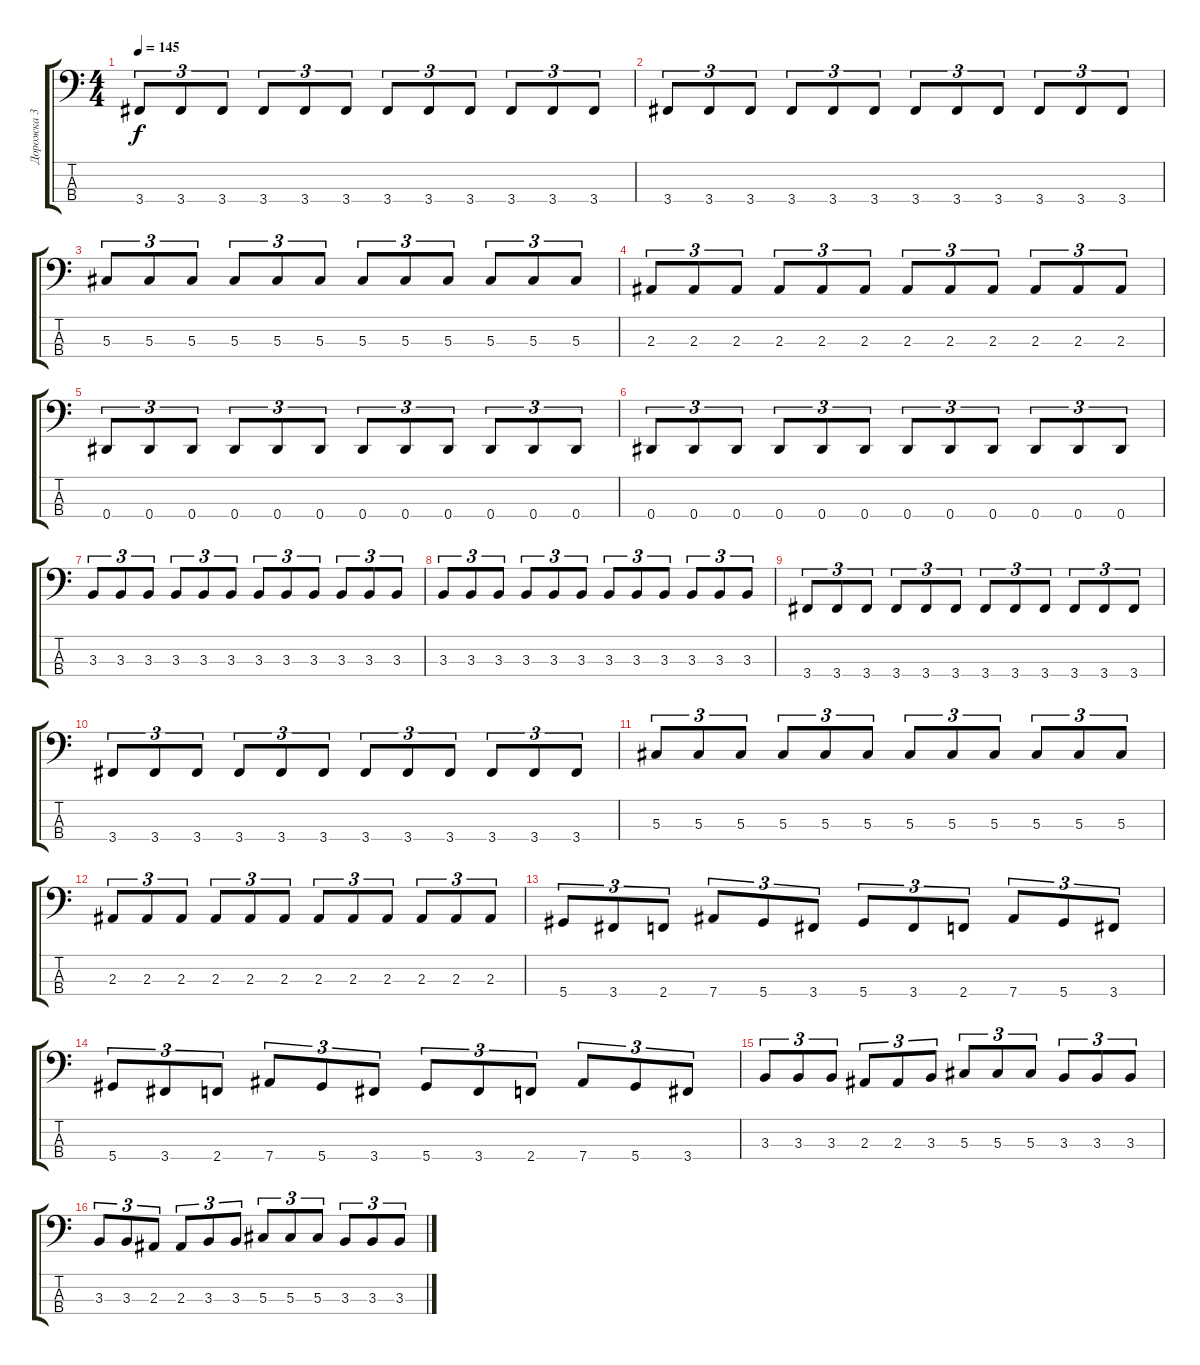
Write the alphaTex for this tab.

\track ("Дорожка 3" "Дорожка 3") {instrument electricbassfinger}
\staff {score tabs}
\tuning (Gb2 Db2 Ab1 Eb1) {hide}
\ts (4 4)
\tempo 145
\clef f4
\ks c
3.4.8{tu (3 2) dy f} 3.4.8{tu (3 2)} 3.4.8{tu (3 2)} 3.4.8{tu (3 2)} 3.4.8{tu (3 2)} 3.4.8{tu (3 2)} 3.4.8{tu (3 2)} 3.4.8{tu (3 2)} 3.4.8{tu (3 2)} 3.4.8{tu (3 2)} 3.4.8{tu (3 2)} 3.4.8{tu (3 2)} |
3.4.8{tu (3 2)} 3.4.8{tu (3 2)} 3.4.8{tu (3 2)} 3.4.8{tu (3 2)} 3.4.8{tu (3 2)} 3.4.8{tu (3 2)} 3.4.8{tu (3 2)} 3.4.8{tu (3 2)} 3.4.8{tu (3 2)} 3.4.8{tu (3 2)} 3.4.8{tu (3 2)} 3.4.8{tu (3 2)} |
5.3.8{tu (3 2)} 5.3.8{tu (3 2)} 5.3.8{tu (3 2)} 5.3.8{tu (3 2)} 5.3.8{tu (3 2)} 5.3.8{tu (3 2)} 5.3.8{tu (3 2)} 5.3.8{tu (3 2)} 5.3.8{tu (3 2)} 5.3.8{tu (3 2)} 5.3.8{tu (3 2)} 5.3.8{tu (3 2)} |
2.3.8{tu (3 2)} 2.3.8{tu (3 2)} 2.3.8{tu (3 2)} 2.3.8{tu (3 2)} 2.3.8{tu (3 2)} 2.3.8{tu (3 2)} 2.3.8{tu (3 2)} 2.3.8{tu (3 2)} 2.3.8{tu (3 2)} 2.3.8{tu (3 2)} 2.3.8{tu (3 2)} 2.3.8{tu (3 2)} |
0.4.8{tu (3 2)} 0.4.8{tu (3 2)} 0.4.8{tu (3 2)} 0.4.8{tu (3 2)} 0.4.8{tu (3 2)} 0.4.8{tu (3 2)} 0.4.8{tu (3 2)} 0.4.8{tu (3 2)} 0.4.8{tu (3 2)} 0.4.8{tu (3 2)} 0.4.8{tu (3 2)} 0.4.8{tu (3 2)} |
0.4.8{tu (3 2)} 0.4.8{tu (3 2)} 0.4.8{tu (3 2)} 0.4.8{tu (3 2)} 0.4.8{tu (3 2)} 0.4.8{tu (3 2)} 0.4.8{tu (3 2)} 0.4.8{tu (3 2)} 0.4.8{tu (3 2)} 0.4.8{tu (3 2)} 0.4.8{tu (3 2)} 0.4.8{tu (3 2)} |
3.3.8{tu (3 2)} 3.3.8{tu (3 2)} 3.3.8{tu (3 2)} 3.3.8{tu (3 2)} 3.3.8{tu (3 2)} 3.3.8{tu (3 2)} 3.3.8{tu (3 2)} 3.3.8{tu (3 2)} 3.3.8{tu (3 2)} 3.3.8{tu (3 2)} 3.3.8{tu (3 2)} 3.3.8{tu (3 2)} |
3.3.8{tu (3 2)} 3.3.8{tu (3 2)} 3.3.8{tu (3 2)} 3.3.8{tu (3 2)} 3.3.8{tu (3 2)} 3.3.8{tu (3 2)} 3.3.8{tu (3 2)} 3.3.8{tu (3 2)} 3.3.8{tu (3 2)} 3.3.8{tu (3 2)} 3.3.8{tu (3 2)} 3.3.8{tu (3 2)} |
3.4.8{tu (3 2)} 3.4.8{tu (3 2)} 3.4.8{tu (3 2)} 3.4.8{tu (3 2)} 3.4.8{tu (3 2)} 3.4.8{tu (3 2)} 3.4.8{tu (3 2)} 3.4.8{tu (3 2)} 3.4.8{tu (3 2)} 3.4.8{tu (3 2)} 3.4.8{tu (3 2)} 3.4.8{tu (3 2)} |
3.4.8{tu (3 2)} 3.4.8{tu (3 2)} 3.4.8{tu (3 2)} 3.4.8{tu (3 2)} 3.4.8{tu (3 2)} 3.4.8{tu (3 2)} 3.4.8{tu (3 2)} 3.4.8{tu (3 2)} 3.4.8{tu (3 2)} 3.4.8{tu (3 2)} 3.4.8{tu (3 2)} 3.4.8{tu (3 2)} |
5.3.8{tu (3 2)} 5.3.8{tu (3 2)} 5.3.8{tu (3 2)} 5.3.8{tu (3 2)} 5.3.8{tu (3 2)} 5.3.8{tu (3 2)} 5.3.8{tu (3 2)} 5.3.8{tu (3 2)} 5.3.8{tu (3 2)} 5.3.8{tu (3 2)} 5.3.8{tu (3 2)} 5.3.8{tu (3 2)} |
2.3.8{tu (3 2)} 2.3.8{tu (3 2)} 2.3.8{tu (3 2)} 2.3.8{tu (3 2)} 2.3.8{tu (3 2)} 2.3.8{tu (3 2)} 2.3.8{tu (3 2)} 2.3.8{tu (3 2)} 2.3.8{tu (3 2)} 2.3.8{tu (3 2)} 2.3.8{tu (3 2)} 2.3.8{tu (3 2)} |
5.4.8{tu (3 2)} 3.4.8{tu (3 2)} 2.4.8{tu (3 2)} 7.4.8{tu (3 2)} 5.4.8{tu (3 2)} 3.4.8{tu (3 2)} 5.4.8{tu (3 2)} 3.4.8{tu (3 2)} 2.4.8{tu (3 2)} 7.4.8{tu (3 2)} 5.4.8{tu (3 2)} 3.4.8{tu (3 2)} |
5.4.8{tu (3 2)} 3.4.8{tu (3 2)} 2.4.8{tu (3 2)} 7.4.8{tu (3 2)} 5.4.8{tu (3 2)} 3.4.8{tu (3 2)} 5.4.8{tu (3 2)} 3.4.8{tu (3 2)} 2.4.8{tu (3 2)} 7.4.8{tu (3 2)} 5.4.8{tu (3 2)} 3.4.8{tu (3 2)} |
3.3.8{tu (3 2)} 3.3.8{tu (3 2)} 3.3.8{tu (3 2)} 2.3.8{tu (3 2)} 2.3.8{tu (3 2)} 3.3.8{tu (3 2)} 5.3.8{tu (3 2)} 5.3.8{tu (3 2)} 5.3.8{tu (3 2)} 3.3.8{tu (3 2)} 3.3.8{tu (3 2)} 3.3.8{tu (3 2)} |
3.3.8{tu (3 2)} 3.3.8{tu (3 2)} 2.3.8{tu (3 2)} 2.3.8{tu (3 2)} 3.3.8{tu (3 2)} 3.3.8{tu (3 2)} 5.3.8{tu (3 2)} 5.3.8{tu (3 2)} 5.3.8{tu (3 2)} 3.3.8{tu (3 2)} 3.3.8{tu (3 2)} 3.3.8{tu (3 2)}
